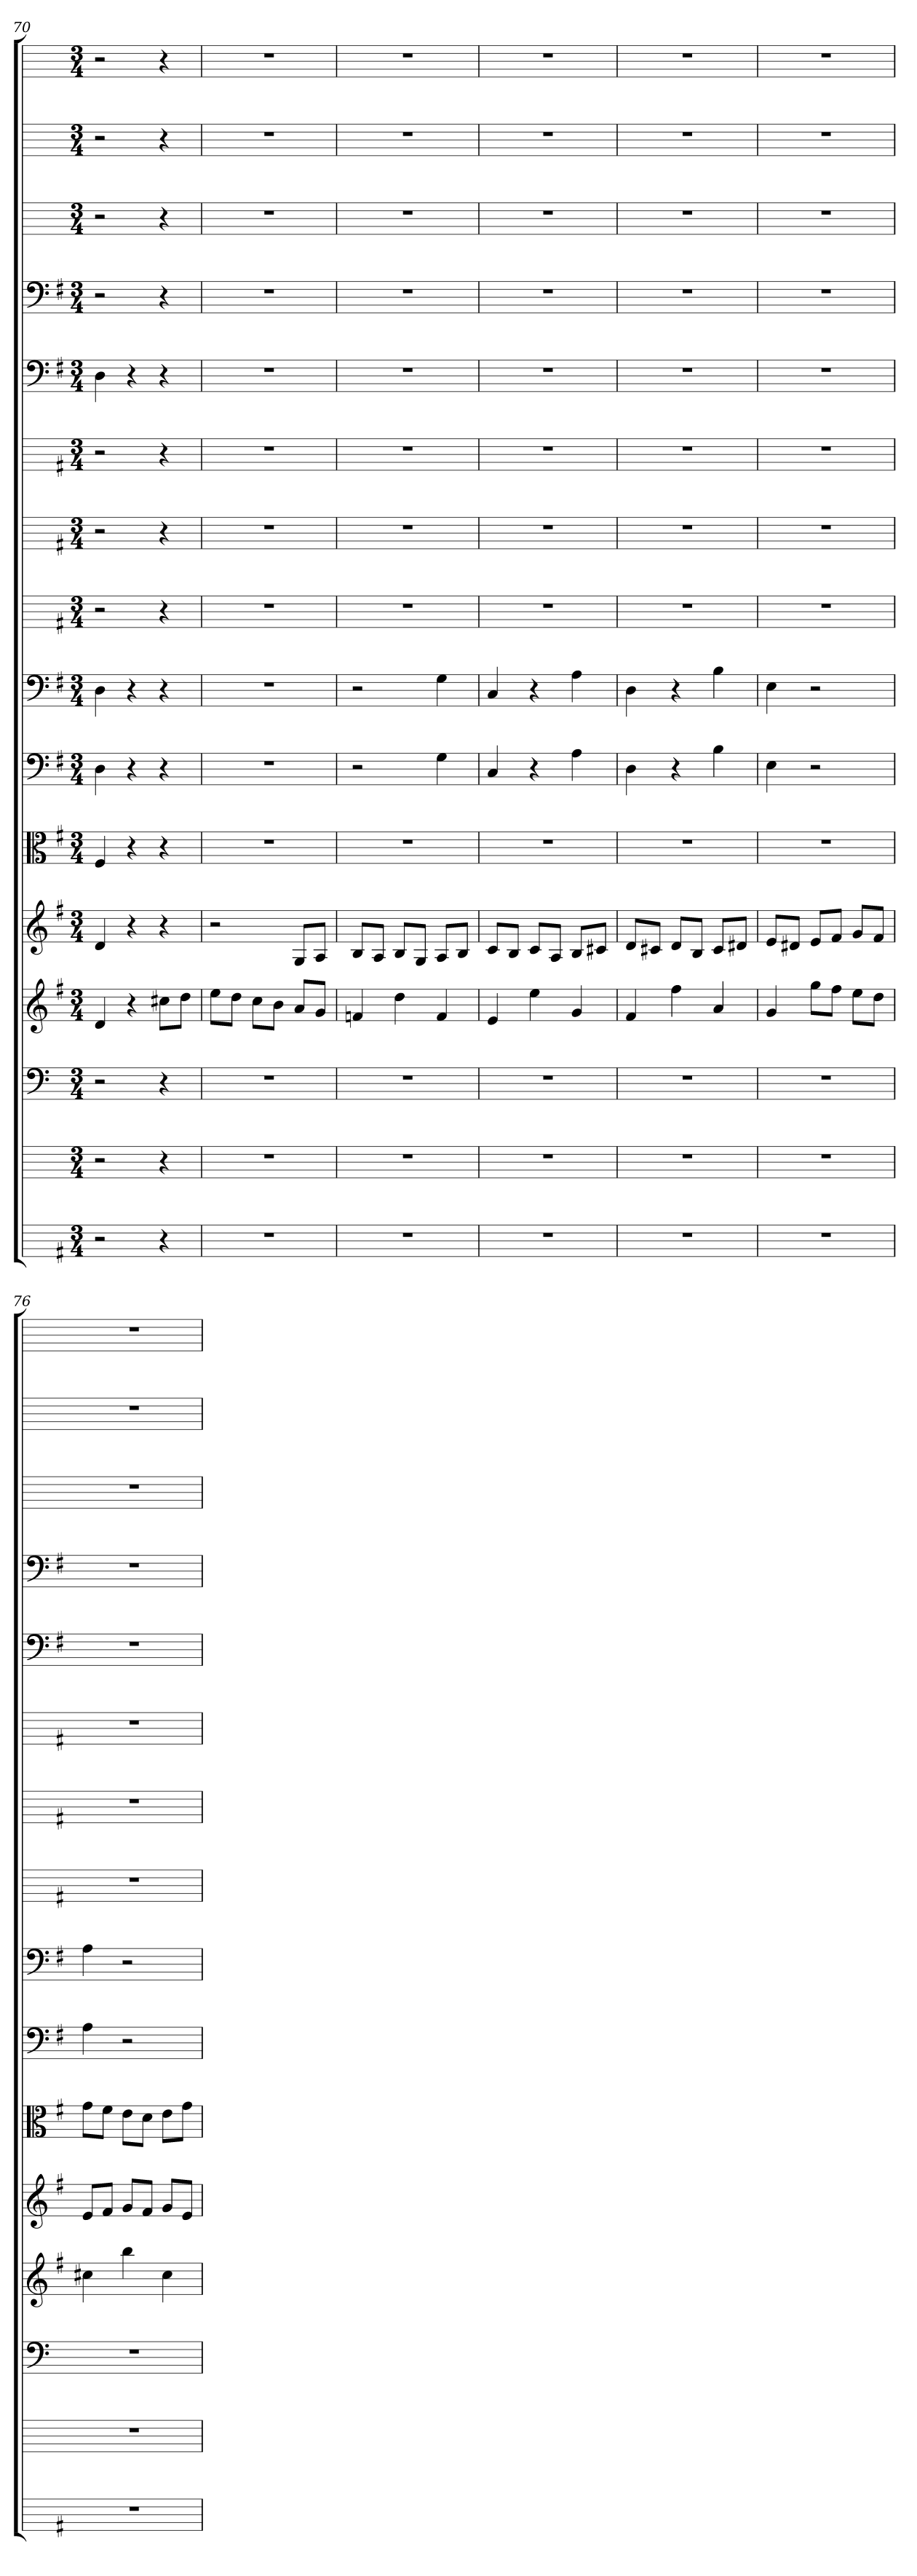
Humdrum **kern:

**kern	**kern	**kern	**kern	**kern	**kern	**kern	**kern	**kern	**kern	**kern	**kern	**kern	**kern	**kern	**kern
*part16	*part15	*part14	*part13	*part12	*part11	*part10	*part9	*part8	*part7	*part6	*part5	*part4	*part3	*part2	*part1
*staff16	*staff15	*staff14	*staff13	*staff12	*staff11	*staff10	*staff9	*staff8	*staff7	*staff6	*staff5	*staff4	*staff3	*staff2	*staff1
*	*	*clefF4	*	*	*clefC3	*clefF4	*clefF4	*	*	*	*clefF4	*clefF4	*	*	*
*k[f#]	*k[]	*k[]	*k[f#]	*k[f#]	*k[f#]	*k[f#]	*k[f#]	*k[f#]	*k[f#]	*k[f#]	*k[f#]	*k[f#]	*k[]	*k[]	*k[]
*M3/4	*M3/4	*M3/4	*M3/4	*M3/4	*M3/4	*M3/4	*M3/4	*M3/4	*M3/4	*M3/4	*M3/4	*M3/4	*M3/4	*M3/4	*M3/4
=70	=70	=70	=70	=70	=70	=70	=70	=70	=70	=70	=70	=70	=70	=70	=70
2r	2r	2r	4d	4d	4F#	4D	4D	2r	2r	2r	4D	2r	2r	2r	2r
.	.	.	4r	4r	4r	4r	4r	.	.	.	4r	.	.	.	.
4r	4r	4r	8cc#XL	4r	4r	4r	4r	4r	4r	4r	4r	4r	4r	4r	4r
.	.	.	8ddJ	.	.	.	.	.	.	.	.	.	.	.	.
=71	=71	=71	=71	=71	=71	=71	=71	=71	=71	=71	=71	=71	=71	=71	=71
2.r	2.r	2.r	8eeL	2r	2.r	2.r	2.r	2.r	2.r	2.r	2.r	2.r	2.r	2.r	2.r
.	.	.	8ddJ	.	.	.	.	.	.	.	.	.	.	.	.
.	.	.	8ccL	.	.	.	.	.	.	.	.	.	.	.	.
.	.	.	8bJ	.	.	.	.	.	.	.	.	.	.	.	.
.	.	.	8aL	8GL	.	.	.	.	.	.	.	.	.	.	.
.	.	.	8gJ	8AJ	.	.	.	.	.	.	.	.	.	.	.
=72	=72	=72	=72	=72	=72	=72	=72	=72	=72	=72	=72	=72	=72	=72	=72
2.r	2.r	2.r	4fn	8BL	2.r	2r	2r	2.r	2.r	2.r	2.r	2.r	2.r	2.r	2.r
.	.	.	.	8AJ	.	.	.	.	.	.	.	.	.	.	.
.	.	.	4dd	8BL	.	.	.	.	.	.	.	.	.	.	.
.	.	.	.	8GJ	.	.	.	.	.	.	.	.	.	.	.
.	.	.	4f	8AL	.	4G	4G	.	.	.	.	.	.	.	.
.	.	.	.	8BJ	.	.	.	.	.	.	.	.	.	.	.
=73	=73	=73	=73	=73	=73	=73	=73	=73	=73	=73	=73	=73	=73	=73	=73
2.r	2.r	2.r	4e	8cL	2.r	4C	4C	2.r	2.r	2.r	2.r	2.r	2.r	2.r	2.r
.	.	.	.	8BJ	.	.	.	.	.	.	.	.	.	.	.
.	.	.	4ee	8cL	.	4r	4r	.	.	.	.	.	.	.	.
.	.	.	.	8AJ	.	.	.	.	.	.	.	.	.	.	.
.	.	.	4g	8BL	.	4A	4A	.	.	.	.	.	.	.	.
.	.	.	.	8c#XJ	.	.	.	.	.	.	.	.	.	.	.
=74	=74	=74	=74	=74	=74	=74	=74	=74	=74	=74	=74	=74	=74	=74	=74
2.r	2.r	2.r	4f#	8dL	2.r	4D	4D	2.r	2.r	2.r	2.r	2.r	2.r	2.r	2.r
.	.	.	.	8c#XJ	.	.	.	.	.	.	.	.	.	.	.
.	.	.	4ff#	8dL	.	4r	4r	.	.	.	.	.	.	.	.
.	.	.	.	8BJ	.	.	.	.	.	.	.	.	.	.	.
.	.	.	4a	8c#L	.	4B	4B	.	.	.	.	.	.	.	.
.	.	.	.	8d#XJ	.	.	.	.	.	.	.	.	.	.	.
=75	=75	=75	=75	=75	=75	=75	=75	=75	=75	=75	=75	=75	=75	=75	=75
2.r	2.r	2.r	4g	8eL	2.r	4E	4E	2.r	2.r	2.r	2.r	2.r	2.r	2.r	2.r
.	.	.	.	8d#XJ	.	.	.	.	.	.	.	.	.	.	.
.	.	.	8ggL	8eL	.	2r	2r	.	.	.	.	.	.	.	.
.	.	.	8ff#J	8f#J	.	.	.	.	.	.	.	.	.	.	.
.	.	.	8eeL	8gL	.	.	.	.	.	.	.	.	.	.	.
.	.	.	8ddJ	8f#J	.	.	.	.	.	.	.	.	.	.	.
=76	=76	=76	=76	=76	=76	=76	=76	=76	=76	=76	=76	=76	=76	=76	=76
2.r	2.r	2.r	4cc#X	8eL	8g\L	4A	4A	2.r	2.r	2.r	2.r	2.r	2.r	2.r	2.r
.	.	.	.	8f#J	8f#\J	.	.	.	.	.	.	.	.	.	.
.	.	.	4bb	8gL	8e\L	2r	2r	.	.	.	.	.	.	.	.
.	.	.	.	8f#J	8d\J	.	.	.	.	.	.	.	.	.	.
.	.	.	4cc#	8gL	8e\L	.	.	.	.	.	.	.	.	.	.
.	.	.	.	8eJ	8g\J	.	.	.	.	.	.	.	.	.	.
=	=	=	=	=	=	=	=	=	=	=	=	=	=	=	=
*-	*-	*-	*-	*-	*-	*-	*-	*-	*-	*-	*-	*-	*-	*-	*-
